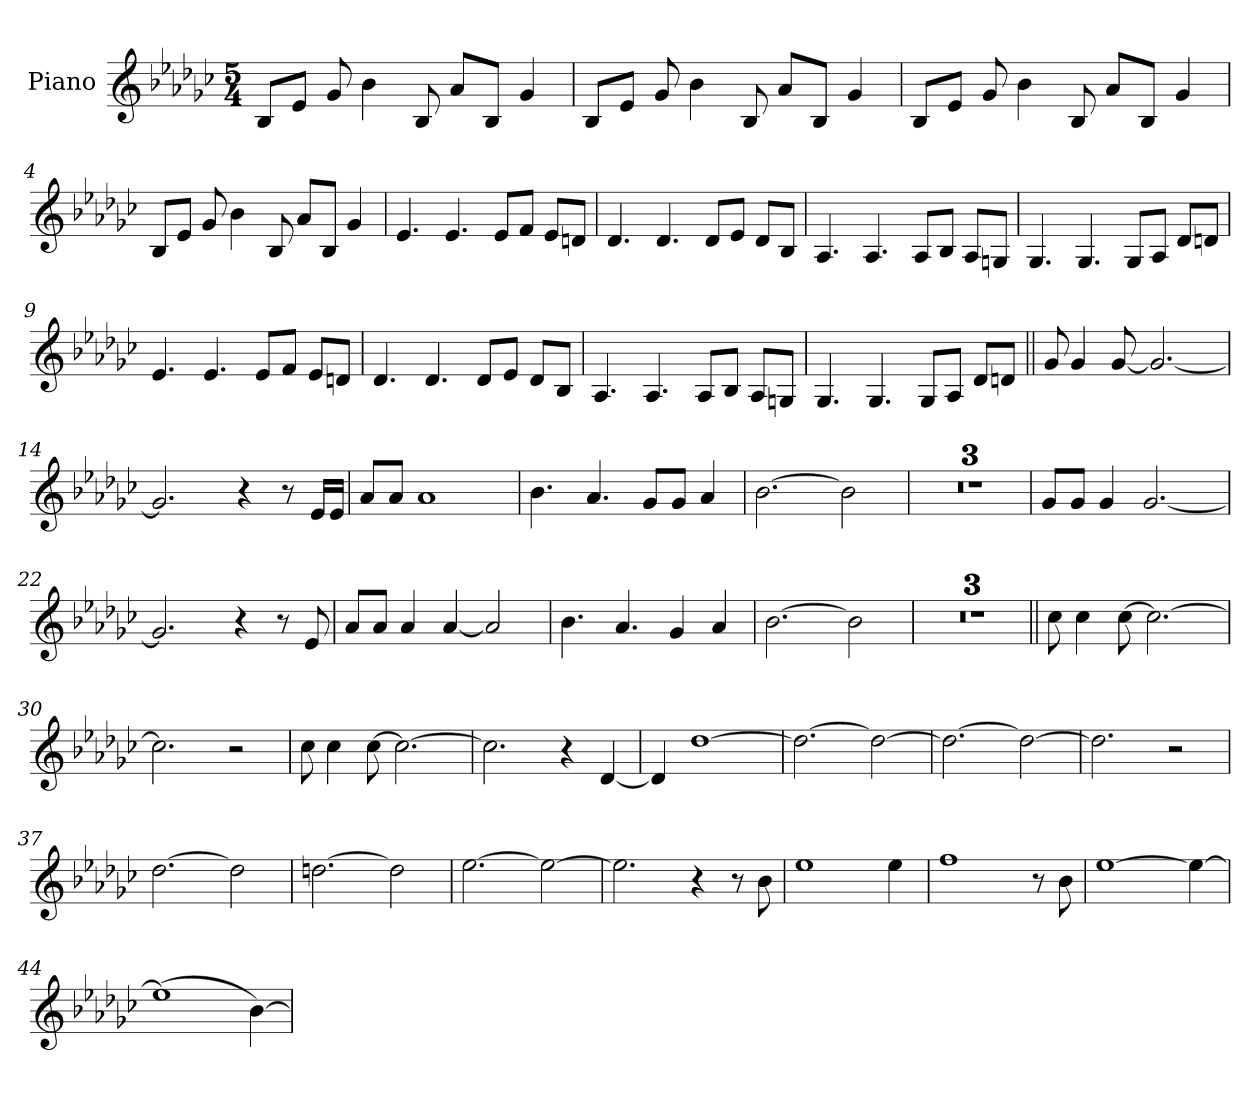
**kern
*part1
*staff1
*I"Piano
*I'Pno.
*clefG2
*k[b-e-a-d-g-c-]
*M5/4
*MM170
=1
8B-!L
8e-!J
8g-!
4b-!
8B-!
8a-!L
8B-!J
4g-!
=2
8B-!L
8e-!J
8g-!
4b-!
8B-!
8a-!L
8B-!J
4g-!
=3
8B-!L
8e-!J
8g-!
4b-!
8B-!
8a-!L
8B-!J
4g-!
=4
8B-!L
8e-!J
8g-!
4b-!
8B-!
8a-!L
8B-!J
4g-!
=5
4.e-!
4.e-!
8e-!L
8f!J
8e-!L
8dn!J
=6
4.d-!
4.d-!
8d-!L
8e-!J
8d-!L
8B-!J
=7
4.A-!
4.A-!
8A-!L
8B-!J
8A-!L
8Gn!J
=8
4.G-!
4.G-!
8G-!L
8A-!J
8d-!L
8dn!J
=9
4.e-!
4.e-!
8e-!L
8f!J
8e-!L
8dn!J
=10
4.d-!
4.d-!
8d-!L
8e-!J
8d-!L
8B-!J
=11
4.A-!
4.A-!
8A-!L
8B-!J
8A-!L
8Gn!J
=12
4.G-!
4.G-!
8G-!L
8A-!J
8d-!L
8dn!J
=13||
8g-
4g-
[8g-
2.g-_
=14
2.g-]
4r
8r
16e-LL
16e-JJ
=15
8a-L
8a-J
1a-
=16
4.b-
4.a-
8g-L
8g-J
4a-
=17
[2.b-
2b-]
=18
4%5r
=19
4%5r
=20
4%5r
=21
8g-L
8g-J
4g-
[2.g-
=22
2.g-]
4r
8r
8e-
=23
8a-L
8a-J
4a-
[4a-
2a-]
=24
4.b-
4.a-
4g-
4a-
=25
[2.b-
2b-]
=26
4%5r
=27
4%5r
=28
4%5r
=29||
8cc-
4cc-
[8cc-
2.cc-_
=30
2.cc-]
2r
=31
8cc-
4cc-
[8cc-
2.cc-_
=32
2.cc-]
4r
[4d-
=33
4d-]
[1dd-
=34
2.dd-_
2dd-_
=35
2.dd-_
2dd-_
=36
2.dd-]
2r
=37
[2.dd-
2dd-]
=38
[2.ddn
2dd]
=39
[2.ee-
2ee-_
=40
2.ee-]
4r
8r
8b-
=41
1ee-
4ee-
=42
1ff
8r
8b-
=43
[1ee-
4ee-_
=44
(1ee-]
[4b-)
=
*-
